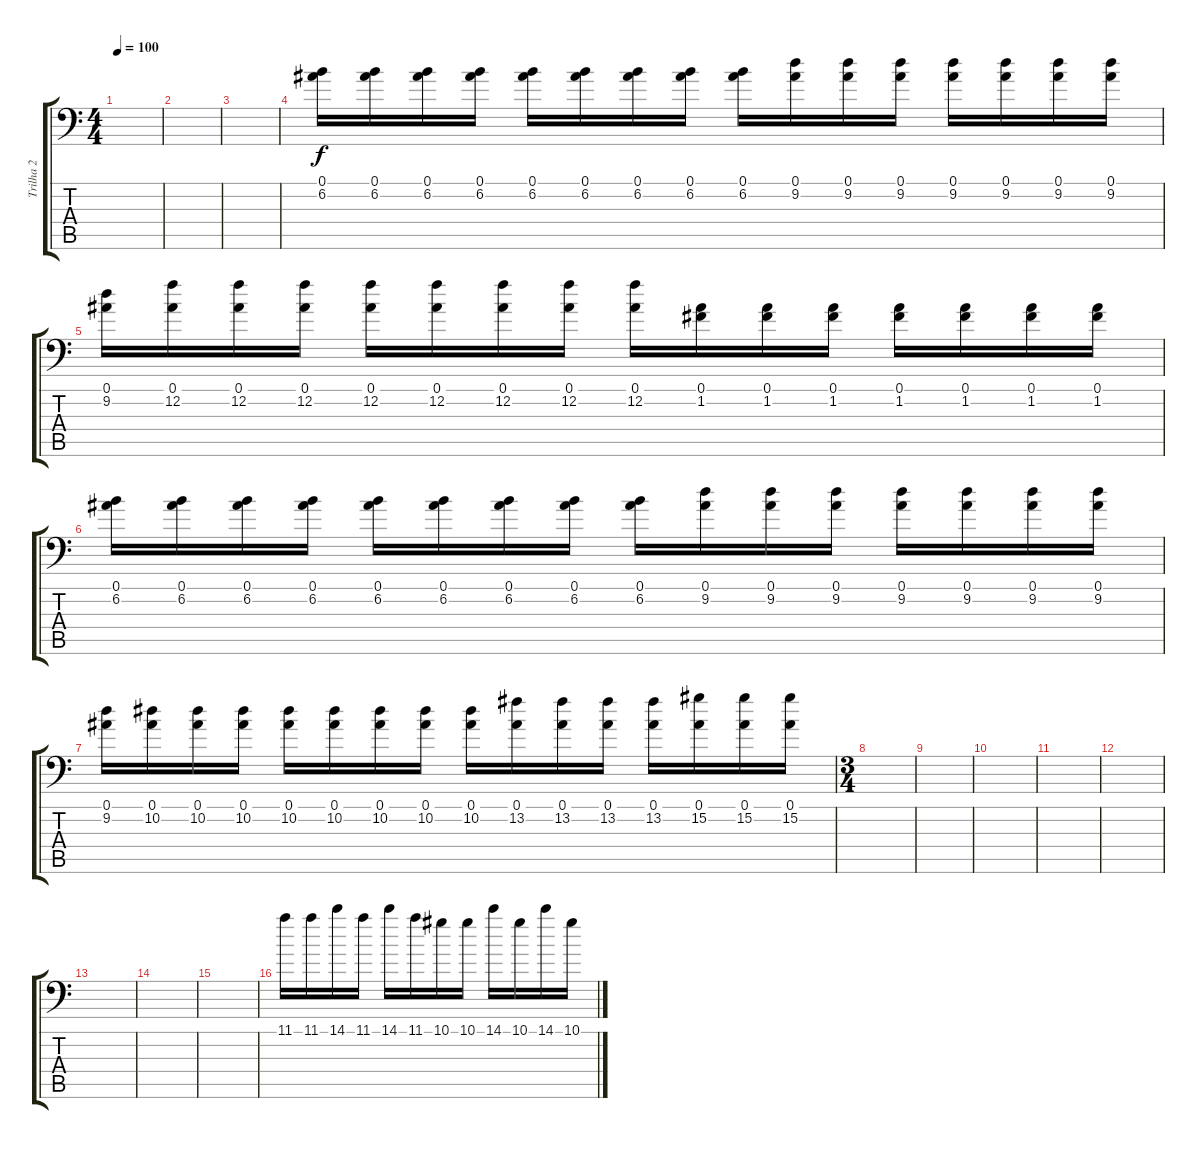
\track ("Trilha 2" "Trilha 2") {instrument distortionguitar}
\staff {score tabs}
\tuning (Bb3 F3 Db3 Ab2 Eb2 Bb1) {hide}
\ts (4 4)
\tempo 100
\clef f4
\ks c
|
|
|
(0.1 6.2).16 (0.1 6.2).16 (0.1 6.2).16 (0.1 6.2).16 (0.1 6.2).16 (0.1 6.2).16 (0.1 6.2).16 (0.1 6.2).16 (0.1 6.2).16 (0.1 9.2).16 (0.1 9.2).16 (0.1 9.2).16 (0.1 9.2).16 (0.1 9.2).16 (0.1 9.2).16 (0.1 9.2).16 |
(0.1 9.2).16 (0.1 12.2).16 (0.1 12.2).16 (0.1 12.2).16 (0.1 12.2).16 (0.1 12.2).16 (0.1 12.2).16 (0.1 12.2).16 (0.1 12.2).16 (0.1 1.2).16 (0.1 1.2).16 (0.1 1.2).16 (0.1 1.2).16 (0.1 1.2).16 (0.1 1.2).16 (0.1 1.2).16 |
(0.1 6.2).16 (0.1 6.2).16 (0.1 6.2).16 (0.1 6.2).16 (0.1 6.2).16 (0.1 6.2).16 (0.1 6.2).16 (0.1 6.2).16 (0.1 6.2).16 (0.1 9.2).16 (0.1 9.2).16 (0.1 9.2).16 (0.1 9.2).16 (0.1 9.2).16 (0.1 9.2).16 (0.1 9.2).16 |
(0.1 9.2).16 (0.1 10.2).16 (0.1 10.2).16 (0.1 10.2).16 (0.1 10.2).16 (0.1 10.2).16 (0.1 10.2).16 (0.1 10.2).16 (0.1 10.2).16 (0.1 13.2).16 (0.1 13.2).16 (0.1 13.2).16 (0.1 13.2).16 (0.1 15.2).16 (0.1 15.2).16 (0.1 15.2).16 |
\ts (3 4)
|
|
|
|
|
|
|
|
11.1.16{volume 13} 11.1.16 14.1.16 11.1.16 14.1.16 11.1.16 10.1.16 10.1.16 14.1.16 10.1.16 14.1.16 10.1.16
